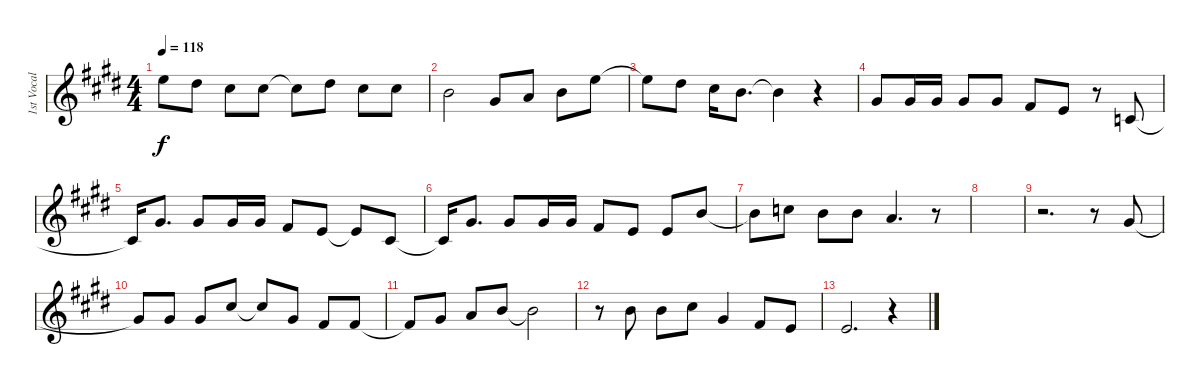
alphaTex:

\track ("1st Vocal" "1st Vocal") {instrument clarinet}
\staff {score}
\tuning (E4 B3 G3 D3 A2 E2) {hide}
\ts (4 4)
\tempo 118
\clef g2
\ks e
12.1{t}.8{dy f} 11.1.8 9.1.8 9.1.8 9.1{t}.8 11.1.8 9.1.8 9.1.8 |
7.1.2 4.1.8 5.1.8 7.1.8 12.1.8 |
12.1{t}.8 11.1.8 9.1.16 7.1.8{d} 7.1{t}.4 r.4 |
4.1.8 4.1.16 4.1.16 4.1.8 4.1.8 2.1.8 0.1.8 r.8 1.2.8 |
1.2{t}.16 4.1.8{d} 4.1.8 4.1.16 4.1.16 2.1.8 0.1.8 0.1{t}.8 2.2.8 |
2.2{t}.16 4.1.8{d} 4.1.8 4.1.16 4.1.16 2.1.8 0.1.8 0.1.8 7.1.8 |
7.1{t}.8 8.1.8 7.1.8 7.1.8 5.1.4{d} r.8 |
|
r.2{d} r.8 4.1.8 |
4.1{t}.8 4.1.8 4.1.8 9.1.8 9.1{t}.8 4.1.8 2.1.8 2.1.8 |
2.1{t}.8 4.1.8 5.1.8 7.1.8 7.1{t}.2 |
r.8 7.1.8 7.1.8 9.1.8 4.1.4 2.1.8 0.1.8 |
0.1.2{d} r.4
